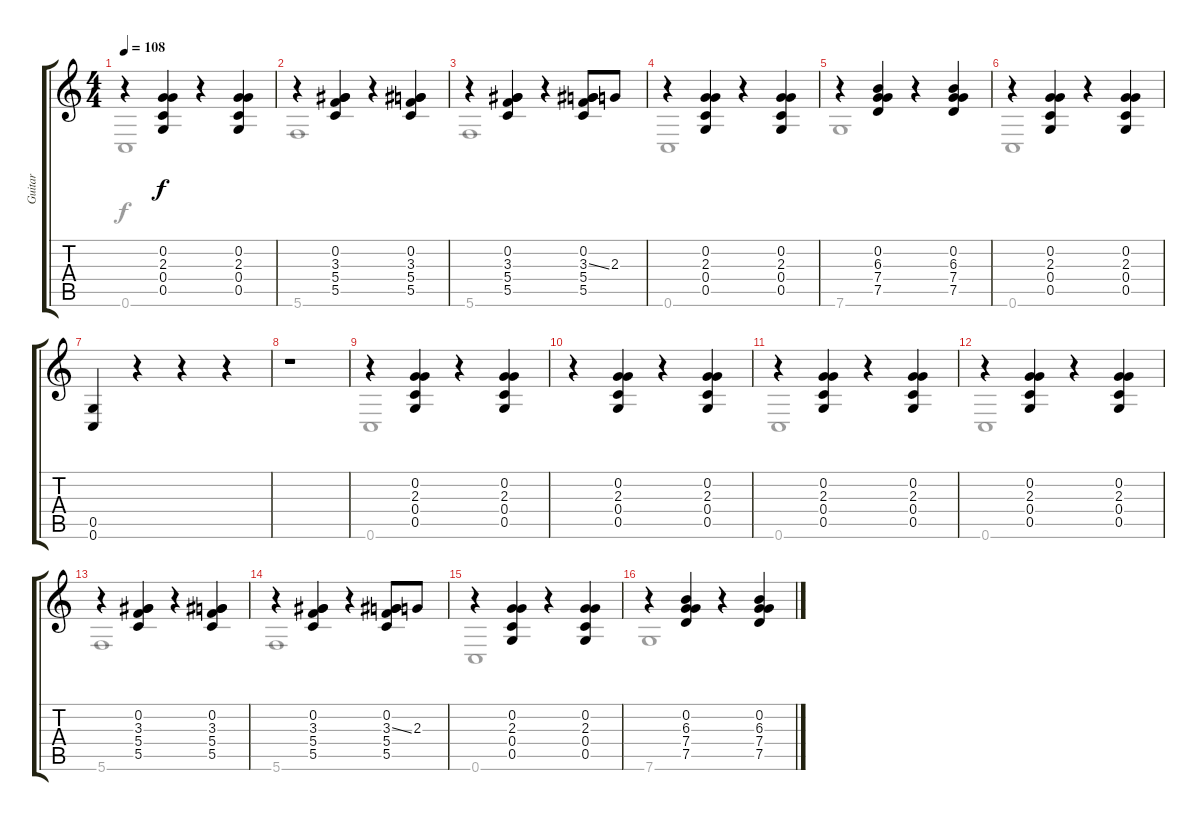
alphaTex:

\track ("Guitar" "Guitar") {instrument acousticguitarsteel}
\staff {score tabs}
\tuning (C4 G3 F3 C3 G2 C2) {hide}
\voice
\ts (4 4)
\tempo 108
\clef g2
\ks c
r.4{dy f} (0.2 2.3 0.4 0.5).4 r.4 (0.2 2.3 0.4 0.5).4 |
r.4 (0.2 3.3 5.4 5.5).4 r.4 (0.2 3.3 5.4 5.5).4 |
r.4 (0.2 3.3 5.4 5.5).4 r.4 (0.2 3.3{ss} 5.4 5.5).8 2.3.8 |
r.4 (0.2 2.3 0.4 0.5).4 r.4 (0.2 2.3 0.4 0.5).4 |
r.4 (0.2 6.3 7.4 7.5).4 r.4 (0.2 6.3 7.4 7.5).4 |
r.4 (0.2 2.3 0.4 0.5).4 r.4 (0.2 2.3 0.4 0.5).4 |
(0.5 0.6).4 r.4 r.4 r.4 |
r.1 |
r.4 (0.2 2.3 0.4 0.5).4 r.4 (0.2 2.3 0.4 0.5).4 |
r.4 (0.2 2.3 0.4 0.5).4 r.4 (0.2 2.3 0.4 0.5).4 |
r.4 (0.2 2.3 0.4 0.5).4 r.4 (0.2 2.3 0.4 0.5).4 |
r.4 (0.2 2.3 0.4 0.5).4 r.4 (0.2 2.3 0.4 0.5).4 |
r.4 (0.2 3.3 5.4 5.5).4 r.4 (0.2 3.3 5.4 5.5).4 |
r.4 (0.2 3.3 5.4 5.5).4 r.4 (0.2 3.3{ss} 5.4 5.5).8 2.3.8 |
r.4 (0.2 2.3 0.4 0.5).4 r.4 (0.2 2.3 0.4 0.5).4 |
r.4 (0.2 6.3 7.4 7.5).4 r.4 (0.2 6.3 7.4 7.5).4
\voice
\clef g2
\ottava regular
\simile none
\ks c
0.6.1{dy f} |
5.6.1 |
5.6.1 |
0.6.1 |
7.6.1 |
0.6.1 |
|
|
0.6.1 |
|
0.6.1 |
0.6.1 |
5.6.1 |
5.6.1 |
0.6.1 |
7.6.1
